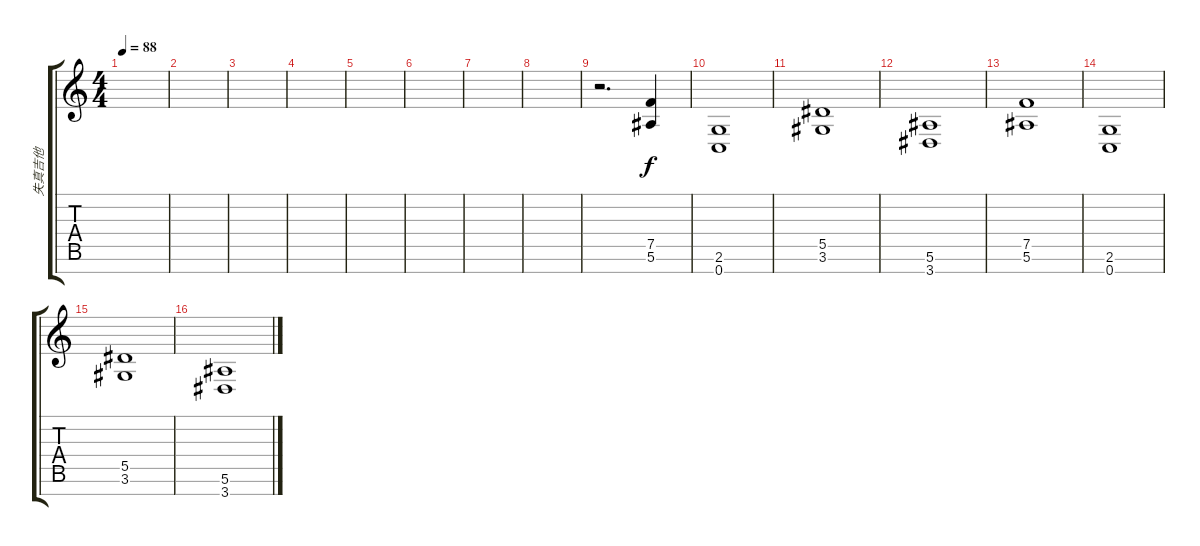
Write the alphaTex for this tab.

\track ("失真吉他" "失真吉他") {instrument distortionguitar}
\staff {score tabs}
\tuning (F4 C4 Ab3 Eb3 Bb2 F2 C2) {hide}
\ts (4 4)
\tempo 88
\clef g2
\ks c
|
|
|
|
|
|
|
|
r.2{d} (7.5 5.6).4 |
(2.6 0.7).1 |
(5.5 3.6).1 |
(5.6 3.7).1 |
(7.5 5.6).1 |
(2.6 0.7).1 |
(5.5 3.6).1 |
(5.6 3.7).1
